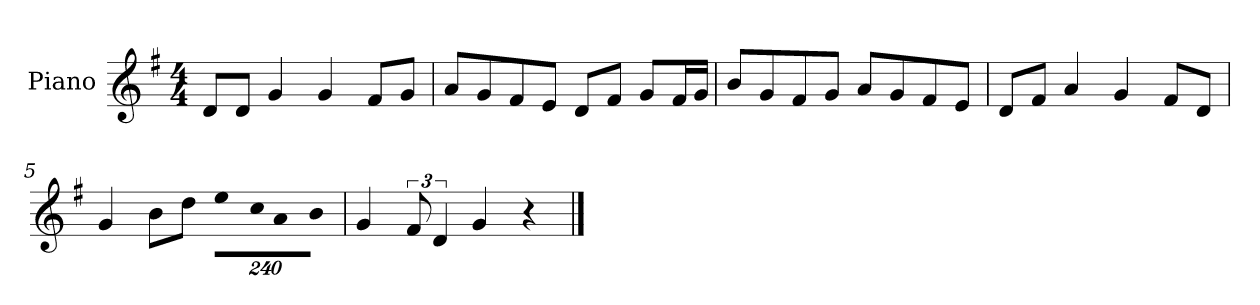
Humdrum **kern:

**kern
*part1
*staff1
*I"Piano
*I'P-no
*clefG2
*k[f#]
*M4/4
*MM90
=1
8d/L
8d/J
4g/
4g/
8f#/L
8g/J
=2
8a/L
8g/
8f#/
8e/J
8d/L
8f#/J
8g/L
16f#/L
16g/JJ
=3
8b/L
8g/
8f#/
8g/J
8a/L
8g/
8f#/
8e/J
=4
8d/L
8f#/J
4a/
4g/
8f#/L
8d/J
=5
4g/
8b\L
8dd\J
*Xbrackettup
!LO:N:vis=8
960%137ee\L
!LO:N:vis=16
1920%137cc\K
!LO:N:vis=8
960%137a\
!LO:N:vis=8
960%137b\J
!!LO:LB:g=z
=6
4g/
*brackettup
12f#/
6d/
4g/
4r
==
*-
